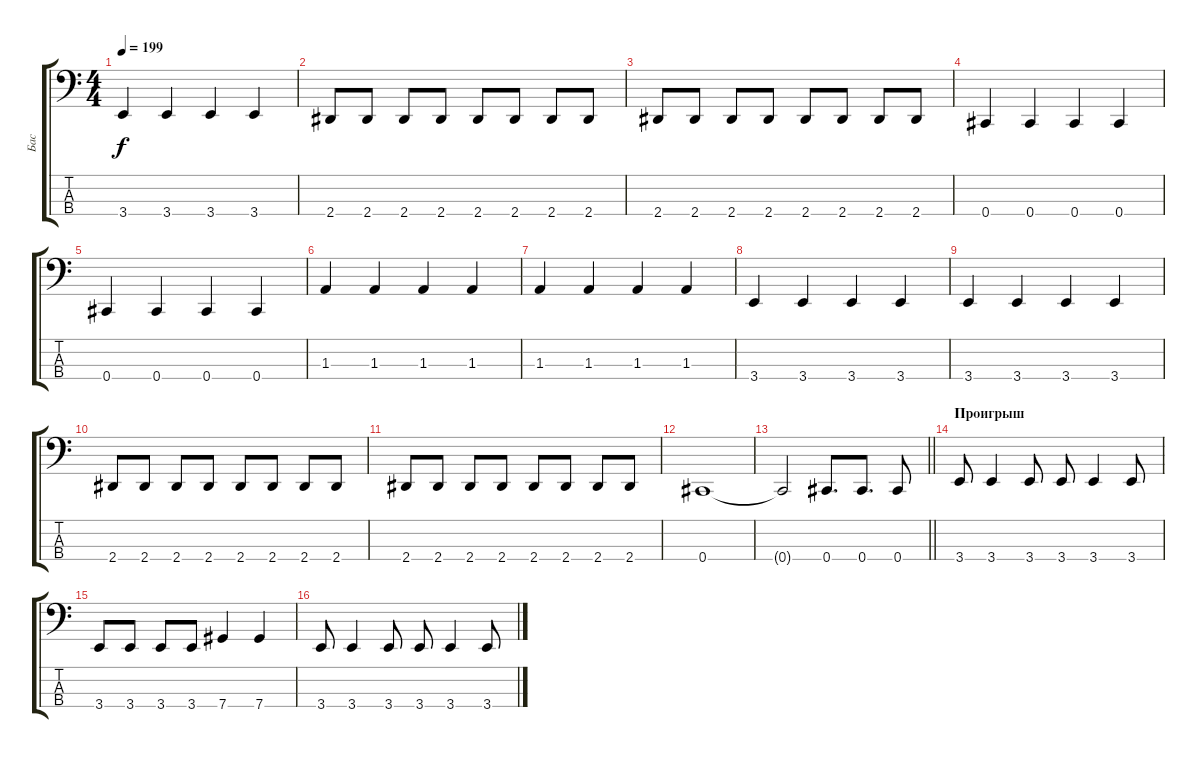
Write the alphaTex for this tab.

\track ("Бас" "Бас") {instrument electricbassfinger}
\staff {score tabs}
\tuning (Gb2 Db2 Ab1 Db1) {hide}
\ts (4 4)
\tempo 199
\clef f4
\ks c
3.4.4{dy f} 3.4.4 3.4.4 3.4.4 |
2.4.8 2.4.8 2.4.8 2.4.8 2.4.8 2.4.8 2.4.8 2.4.8 |
2.4.8 2.4.8 2.4.8 2.4.8 2.4.8 2.4.8 2.4.8 2.4.8 |
0.4.4 0.4.4 0.4.4 0.4.4 |
0.4.4 0.4.4 0.4.4 0.4.4 |
1.3.4 1.3.4 1.3.4 1.3.4 |
1.3.4 1.3.4 1.3.4 1.3.4 |
3.4.4 3.4.4 3.4.4 3.4.4 |
3.4.4 3.4.4 3.4.4 3.4.4 |
2.4.8 2.4.8 2.4.8 2.4.8 2.4.8 2.4.8 2.4.8 2.4.8 |
2.4.8 2.4.8 2.4.8 2.4.8 2.4.8 2.4.8 2.4.8 2.4.8 |
0.4.1 |
\barLineRight lightlight
0.4{t}.2 0.4.8{d} 0.4.8{d} 0.4.8 |
\section ("" "Проигрыш")
3.4.8 3.4.4 3.4.8 3.4.8 3.4.4 3.4.8 |
3.4.8 3.4.8 3.4.8 3.4.8 7.4.4 7.4.4 |
3.4.8 3.4.4 3.4.8 3.4.8 3.4.4 3.4.8
